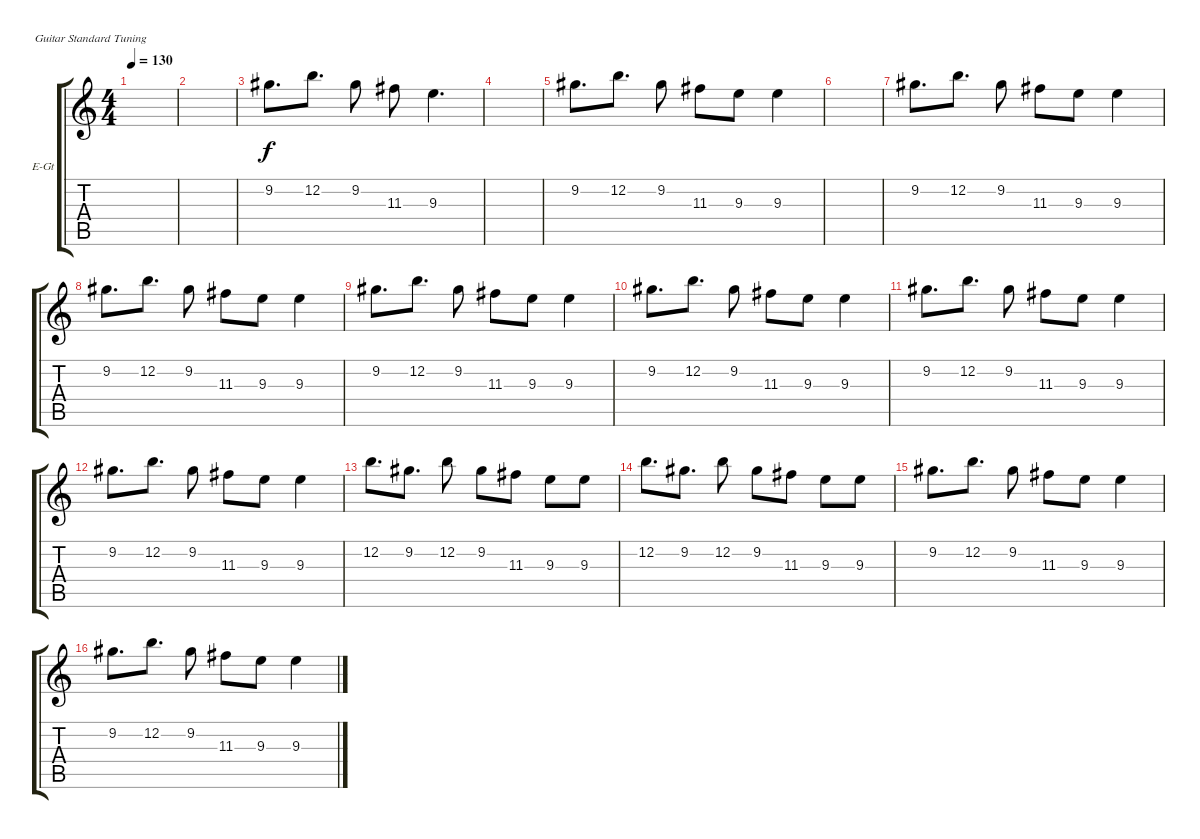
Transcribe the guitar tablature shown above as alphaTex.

\defaultSystemsLayout 4
\bracketExtendMode groupsimilarinstruments
\firstSystemTrackNameOrientation horizontal
\otherSystemsTrackNameOrientation horizontal
\track ("Guitar 1" "E-Gt") {instrument electricguitarclean}
\staff {score tabs}
\tuning (E4 B3 G3 D3 A2 E2)
\ts (4 4)
\tempo 130
\clef g2
\scale
0.333333
\ks c
|
\scale
0.333333 |
\scale
0.333333 9.2.8{d} 12.2.8{d} 9.2.8 11.3.8 9.3.4{d} |
\scale
0.333333 |
\scale
0.333333 9.2.8{d} 12.2.8{d} 9.2.8 11.3.8 9.3.8 9.3.4 |
\scale
0.333333 |
\scale
0.333333 9.2.8{d} 12.2.8{d} 9.2.8 11.3.8 9.3.8 9.3.4 |
\scale
0.333333 9.2.8{d} 12.2.8{d} 9.2.8 11.3.8 9.3.8 9.3.4 |
\scale
0.333333 9.2.8{d} 12.2.8{d} 9.2.8 11.3.8 9.3.8 9.3.4 |
\scale
0.333333 9.2.8{d} 12.2.8{d} 9.2.8 11.3.8 9.3.8 9.3.4 |
\scale
0.333333 9.2.8{d} 12.2.8{d} 9.2.8 11.3.8 9.3.8 9.3.4 |
\scale
0.333333 9.2.8{d} 12.2.8{d} 9.2.8 11.3.8 9.3.8 9.3.4 |
\scale
0.333333 12.2.8{d} 9.2.8{d} 12.2.8 9.2.8 11.3.8 9.3.8 9.3.8 |
\scale
0.333333 12.2.8{d} 9.2.8{d} 12.2.8 9.2.8 11.3.8 9.3.8 9.3.8 |
\scale
0.333333 9.2.8{d} 12.2.8{d} 9.2.8 11.3.8 9.3.8 9.3.4 |
\scale
0.333333 9.2.8{d} 12.2.8{d} 9.2.8 11.3.8 9.3.8 9.3.4
